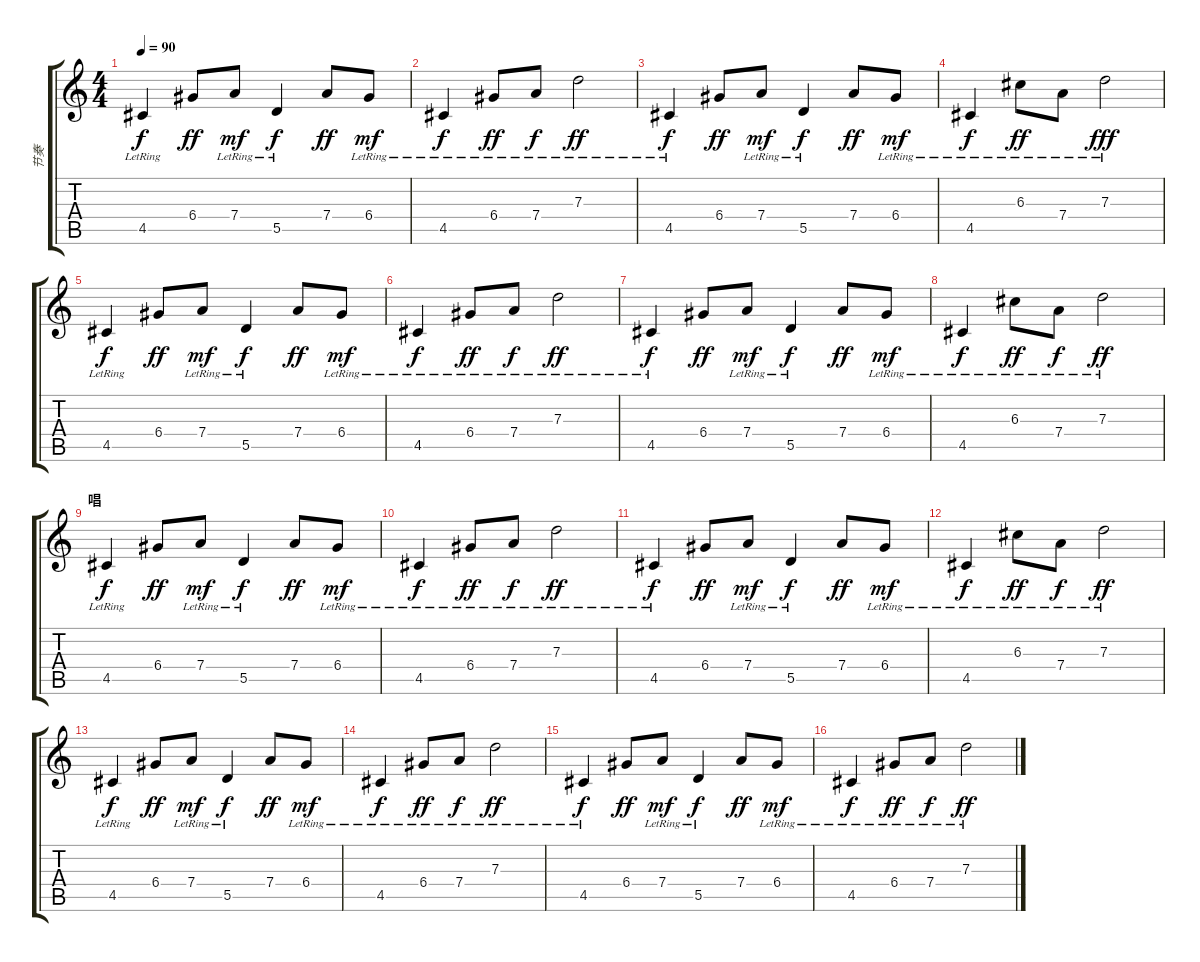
\track ("节奏" "节奏") {instrument electricguitarjazz}
\staff {score tabs}
\tuning (E4 B3 G3 D3 A2 E2) {hide}
\ts (4 4)
\tempo 90
\clef g2
\ks c
4.5{lr}.4{dy f instrument electricguitarjazz} 6.4.8{dy ff} 7.4{lr}.8{dy mf} 5.5{lr}.4{dy f} 7.4.8{dy ff} 6.4{lr}.8{dy mf} |
4.5{lr}.4{dy f} 6.4{lr}.8{dy ff} 7.4{lr}.8{dy f} 7.3{lr}.2{dy ff} |
4.5{lr}.4{dy f} 6.4.8{dy ff} 7.4{lr}.8{dy mf} 5.5{lr}.4{dy f} 7.4.8{dy ff} 6.4{lr}.8{dy mf} |
4.5{lr}.4{dy f} 6.3{lr}.8{dy ff} 7.4{lr}.8 7.3{lr}.2{dy fff} |
4.5{lr}.4{dy f} 6.4.8{dy ff} 7.4{lr}.8{dy mf} 5.5{lr}.4{dy f} 7.4.8{dy ff} 6.4{lr}.8{dy mf} |
4.5{lr}.4{dy f} 6.4{lr}.8{dy ff} 7.4{lr}.8{dy f} 7.3{lr}.2{dy ff} |
4.5{lr}.4{dy f} 6.4.8{dy ff} 7.4{lr}.8{dy mf} 5.5{lr}.4{dy f} 7.4.8{dy ff} 6.4{lr}.8{dy mf} |
4.5{lr}.4{dy f} 6.3{lr}.8{dy ff} 7.4{lr}.8{dy f} 7.3{lr}.2{dy ff} |
\section ("" "唱")
4.5{lr}.4{dy f} 6.4.8{dy ff} 7.4{lr}.8{dy mf} 5.5{lr}.4{dy f} 7.4.8{dy ff} 6.4{lr}.8{dy mf} |
4.5{lr}.4{dy f} 6.4{lr}.8{dy ff} 7.4{lr}.8{dy f} 7.3{lr}.2{dy ff} |
4.5{lr}.4{dy f} 6.4.8{dy ff} 7.4{lr}.8{dy mf} 5.5{lr}.4{dy f} 7.4.8{dy ff} 6.4{lr}.8{dy mf} |
4.5{lr}.4{dy f} 6.3{lr}.8{dy ff} 7.4{lr}.8{dy f} 7.3{lr}.2{dy ff} |
4.5{lr}.4{dy f} 6.4.8{dy ff} 7.4{lr}.8{dy mf} 5.5{lr}.4{dy f} 7.4.8{dy ff} 6.4{lr}.8{dy mf} |
4.5{lr}.4{dy f} 6.4{lr}.8{dy ff} 7.4{lr}.8{dy f} 7.3{lr}.2{dy ff} |
4.5{lr}.4{dy f} 6.4.8{dy ff} 7.4{lr}.8{dy mf} 5.5{lr}.4{dy f} 7.4.8{dy ff} 6.4{lr}.8{dy mf} |
4.5{lr}.4{dy f} 6.4{lr}.8{dy ff} 7.4{lr}.8{dy f} 7.3{lr}.2{dy ff}
